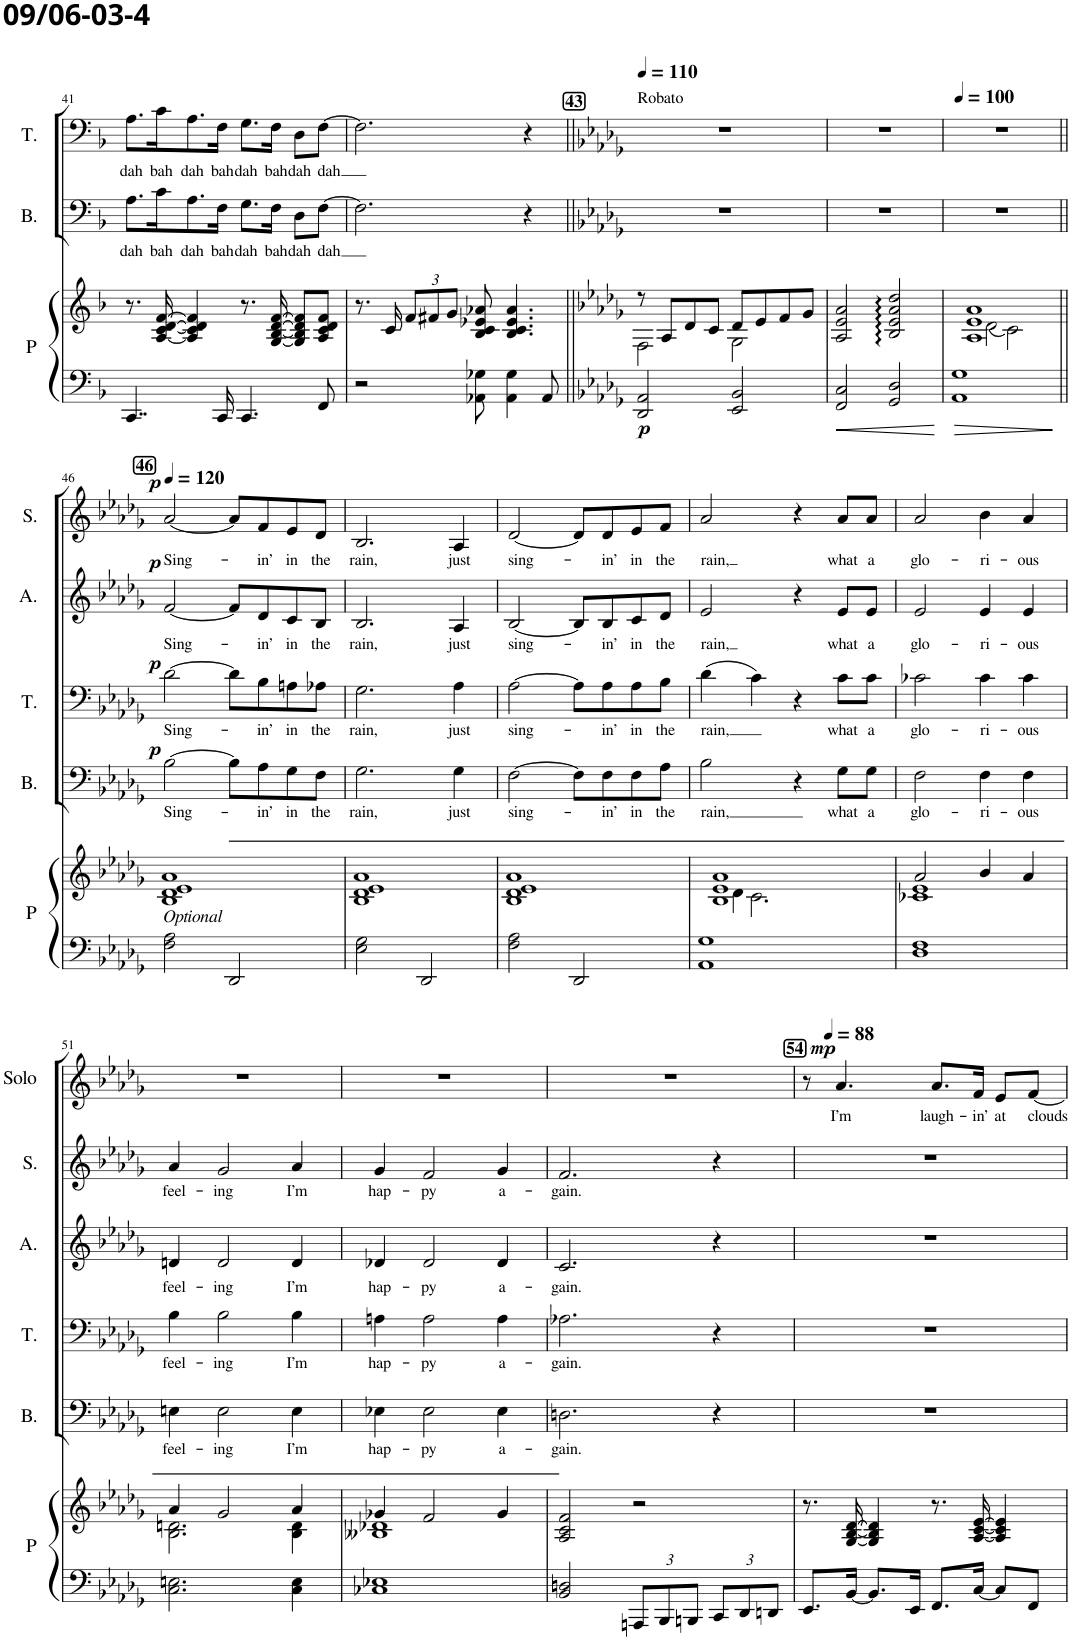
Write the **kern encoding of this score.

**kern	**kern	**dynam	**kern	**text	**dynam	**kern	**text	**dynam	**kern	**text	**dynam	**kern	**text	**dynam	**kern	**text	**dynam
*part6	*part6	*part6	*part5	*part5	*part5	*part4	*part4	*part4	*part3	*part3	*part3	*part2	*part2	*part2	*part1	*part1	*part1
*staff7	*staff6	*staff6/7	*staff5	*staff5	*staff5	*staff4	*staff4	*staff4	*staff3	*staff3	*staff3	*staff2	*staff2	*staff2	*staff1	*staff1	*staff1
*I"Piano	*	*	*I"Bas	*	*	*I"Tenor	*	*	*I"Alt	*	*	*I"Sopr.	*	*	*I"Solo	*	*
*I'P	*	*	*I'B.	*	*	*I'T.	*	*	*I'A.	*	*	*I'S.	*	*	*I'Solo	*	*
!!LO:PB:g=z
*clefF4	*clefG2	*	*clefF4	*	*	*clefF4	*	*	*clefG2	*	*	*clefG2	*	*	*clefG2	*	*
*	*	*	*	*	*	*	*	*	*	*	*	*	*	*	*Trd1c2	*	*
*k[b-]	*k[b-]	*	*k[b-]	*	*	*k[b-]	*	*	*k[b-]	*	*	*k[b-]	*	*	*k[b-]	*	*
*M4/4	*M4/4	*	*M4/4	*	*	*M4/4	*	*	*M4/4	*	*	*M4/4	*	*	*M4/4	*	*
*met(c)	*met(c)	*	*met(c)	*	*	*met(c)	*	*	*met(c)	*	*	*met(c)	*	*	*met(c)	*	*
=41	=41	=41	=41	=41	=41	=41	=41	=41	=41	=41	=41	=41	=41	=41	=41	=41	=41
!	!	!	!	!LO:LY:b	!	!	!LO:LY:b	!	!	!	!	!	!	!	!	!	!
4..CC/	8.r	.	8.A\L	dah	.	8.A\L	dah	.	1r	.	.	1r	.	.	1r	.	.
!	!	!	!	!LO:LY:b	!	!	!LO:LY:b	!	!	!	!	!	!	!	!	!	!
.	[16A/ [16c/ [16d/ [16f/	.	16c\K	bah	.	16c\K	bah	.	.	.	.	.	.	.	.	.	.
!	!	!	!	!LO:LY:b	!	!	!LO:LY:b	!	!	!	!	!	!	!	!	!	!
.	4A/] 4c/] 4d/] 4f/]	.	8.A\	dah	.	8.A\	dah	.	.	.	.	.	.	.	.	.	.
!	!	!	!	!LO:LY:b	!	!	!LO:LY:b	!	!	!	!	!	!	!	!	!	!
16CC/	.	.	16F\Jk	bah	.	16F\Jk	bah	.	.	.	.	.	.	.	.	.	.
!	!	!	!	!LO:LY:b	!	!	!LO:LY:b	!	!	!	!	!	!	!	!	!	!
4.CC/	8.r	.	8.G\L	dah	.	8.G\L	dah	.	.	.	.	.	.	.	.	.	.
!	!	!	!	!LO:LY:b	!	!	!LO:LY:b	!	!	!	!	!	!	!	!	!	!
.	[16G/ [16B-/ [16d/ [16f/	.	16F\Jk	bah	.	16F\Jk	bah	.	.	.	.	.	.	.	.	.	.
!	!	!	!	!LO:LY:b	!	!	!LO:LY:b	!	!	!	!	!	!	!	!	!	!
.	8G/] 8B-/] 8d/] 8f/]L	.	8D\L	dah	.	8D\L	dah	.	.	.	.	.	.	.	.	.	.
!	!	!	!	!LO:LY:b	!	!	!LO:LY:b	!	!	!	!	!	!	!	!	!	!
8FF/	8A/ 8c/ 8d/ 8f/J	.	[8F\J	dah	.	[8F\J	dah	.	.	.	.	.	.	.	.	.	.
=42	=42	=42	=42	=42	=42	=42	=42	=42	=42	=42	=42	=42	=42	=42	=42	=42	=42
2r	8.r	.	2.F\]	.	.	2.F\]	.	.	1r	.	.	1r	.	.	1r	.	.
.	16c/	.	.	.	.	.	.	.	.	.	.	.	.	.	.	.	.
*	*Xbrackettup	*	*	*	*	*	*	*	*	*	*	*	*	*	*	*	*
.	12f/L	.	.	.	.	.	.	.	.	.	.	.	.	.	.	.	.
.	12f#X/	.	.	.	.	.	.	.	.	.	.	.	.	.	.	.	.
.	12g/J	.	.	.	.	.	.	.	.	.	.	.	.	.	.	.	.
8AA-X\ 8G-X\	8B-/ 8c/ 8e-X/ 8a-X/	.	.	.	.	.	.	.	.	.	.	.	.	.	.	.	.
4AA-\ 4G-\	4.B-/ 4.c/ 4.e-/ 4.a-/	.	.	.	.	.	.	.	.	.	.	.	.	.	.	.	.
.	.	.	4r	.	.	4r	.	.	.	.	.	.	.	.	.	.	.
8AA-/	.	.	.	.	.	.	.	.	.	.	.	.	.	.	.	.	.
=43||	=43||	=43||	=43||	=43||	=43||	=43||	=43||	=43||	=43||	=43||	=43||	=43||	=43||	=43||	=43||	=43||	=43||
!!LO:REH:place=s1:a:B:cj:fs=11:t=43
*k[b-e-a-d-g-]	*k[b-e-a-d-g-]	*	*k[b-e-a-d-g-]	*	*	*k[b-e-a-d-g-]	*	*	*k[b-e-a-d-g-]	*	*	*k[b-e-a-d-g-]	*	*	*k[b-e-a-d-g-]	*	*
*	*	*	*	*	*	*	*	*	*	*	*	*	*	*	*MM110	*	*
*	*^	*	*	*	*	*	*	*	*	*	*	*	*	*	*	*	*
!	!	!	!	!	!	!	!	!	!	!	!	!	!	!	!	!LO:TX:a:t=Robato	!	!
!	!	!	!LO:DY:b=2	!	!	!	!	!	!	!	!	!	!	!	!	!	!	!
2DD-/ 2AA-/	8r	2F\	p	1r	.	.	1r	.	.	1r	.	.	1r	.	.	1r	.	.
.	8A-/L	.	.	.	.	.	.	.	.	.	.	.	.	.	.	.	.	.
.	8d-/	.	.	.	.	.	.	.	.	.	.	.	.	.	.	.	.	.
.	8c/J	.	.	.	.	.	.	.	.	.	.	.	.	.	.	.	.	.
2EE-/ 2BB-/	8d-/L	2G-\	.	.	.	.	.	.	.	.	.	.	.	.	.	.	.	.
.	8e-/	.	.	.	.	.	.	.	.	.	.	.	.	.	.	.	.	.
.	8f/	.	.	.	.	.	.	.	.	.	.	.	.	.	.	.	.	.
.	8g-/J	.	.	.	.	.	.	.	.	.	.	.	.	.	.	.	.	.
*	*v	*v	*	*	*	*	*	*	*	*	*	*	*	*	*	*	*	*
=44	=44	=44	=44	=44	=44	=44	=44	=44	=44	=44	=44	=44	=44	=44	=44	=44	=44
2FF/ 2C/	2A-/ 2e-/ 2a-/	.	1r	.	.	1r	.	.	1r	.	.	1r	.	.	1r	.	.
2GG-/ 2D-/	2B-/: 2e-/: 2a-/: 2dd-/:	.	.	.	.	.	.	.	.	.	.	.	.	.	.	.	.
=45	=45	=45	=45	=45	=45	=45	=45	=45	=45	=45	=45	=45	=45	=45	=45	=45	=45
*	*	*	*	*	*	*	*	*	*	*	*	*	*	*	*MM100	*	*
*	*^	*	*	*	*	*	*	*	*	*	*	*	*	*	*	*	*
1AA- 1G-	1A- 1e- 1a-	(2d-\	.	1r	.	.	1r	.	.	1r	.	.	1r	.	.	1r	.	.
.	.	2c\)	.	.	.	.	.	.	.	.	.	.	.	.	.	.	.	.
*	*v	*v	*	*	*	*	*	*	*	*	*	*	*	*	*	*	*	*
!!LO:LB:g=z
=46||	=46||	=46||	=46||	=46||	=46||	=46||	=46||	=46||	=46||	=46||	=46||	=46||	=46||	=46||	=46||	=46||	=46||
!!LO:REH:place=s1:a:B:cj:fs=11:t=46
*	*	*	*	*	*	*	*	*	*	*	*	*	*	*	*MM120	*	*
*	*^	*	*	*	*	*	*	*	*	*	*	*	*	*	*	*	*
!	!LO:TX:b:i:t=Optional	!	!	!	!	!	!	!	!	!	!	!	!	!	!	!	!	!
!	!	!	!	!	!LO:LY:b	!LO:DY:a	!	!LO:LY:b	!LO:DY:a	!	!LO:LY:b	!LO:DY:a	!	!LO:LY:b	!LO:DY:a	!	!	!
*	*v	*v	*	*	*	*	*	*	*	*	*	*	*	*	*	*	*	*
2F\ 2A-\	1B- 1d- 1e- 1a-	.	[2B-\	Sing-	p	[2d-\	Sing-	p	[2f/	Sing-	p	[2a-/	Sing-	p	1r	.	.
2DD-/	.	.	8B-\L]	.	.	8d-\L]	.	.	8f/L]	.	.	8a-/L]	.	.	.	.	.
!	!	!	!	!LO:LY:b	!	!	!LO:LY:b	!	!	!LO:LY:b	!	!	!LO:LY:b	!	!	!	!
.	.	.	8A-\	-in’	.	8B-\	-in’	.	8d-/	-in’	.	8f/	-in’	.	.	.	.
!	!	!	!	!LO:LY:b	!	!	!LO:LY:b	!	!	!LO:LY:b	!	!	!LO:LY:b	!	!	!	!
.	.	.	8G-\	in	.	8An\	in	.	8c/	in	.	8e-/	in	.	.	.	.
!	!	!	!	!LO:LY:b	!	!	!LO:LY:b	!	!	!LO:LY:b	!	!	!LO:LY:b	!	!	!	!
.	.	.	8F\J	the	.	8A-X\J	the	.	8B-/J	the	.	8d-/J	the	.	.	.	.
=47	=47	=47	=47	=47	=47	=47	=47	=47	=47	=47	=47	=47	=47	=47	=47	=47	=47
!	!	!	!	!LO:LY:b	!	!	!LO:LY:b	!	!	!LO:LY:b	!	!	!LO:LY:b	!	!	!	!
2E-\ 2G-\	1B- 1d- 1e- 1a-	.	2.G-\	rain,	.	2.G-\	rain,	.	2.B-/	rain,	.	2.B-/	rain,	.	1r	.	.
2DD-/	.	.	.	.	.	.	.	.	.	.	.	.	.	.	.	.	.
!	!	!	!	!LO:LY:b	!	!	!LO:LY:b	!	!	!LO:LY:b	!	!	!LO:LY:b	!	!	!	!
.	.	.	4G-\	just	.	4A-\	just	.	4A-/	just	.	4A-/	just	.	.	.	.
=48	=48	=48	=48	=48	=48	=48	=48	=48	=48	=48	=48	=48	=48	=48	=48	=48	=48
!	!	!	!	!LO:LY:b	!	!	!LO:LY:b	!	!	!LO:LY:b	!	!	!LO:LY:b	!	!	!	!
2F\ 2A-\	1B- 1d- 1e- 1a-	.	[2F\	sing-	.	[2A-\	sing-	.	[2B-/	sing-	.	[2d-/	sing-	.	1r	.	.
2DD-/	.	.	8F\L]	.	.	8A-\L]	.	.	8B-/L]	.	.	8d-/L]	.	.	.	.	.
!	!	!	!	!LO:LY:b	!	!	!LO:LY:b	!	!	!LO:LY:b	!	!	!LO:LY:b	!	!	!	!
.	.	.	8F\	-in’	.	8A-\	-in’	.	8B-/	-in’	.	8d-/	-in’	.	.	.	.
!	!	!	!	!LO:LY:b	!	!	!LO:LY:b	!	!	!LO:LY:b	!	!	!LO:LY:b	!	!	!	!
.	.	.	8F\	in	.	8A-\	in	.	8c/	in	.	8e-/	in	.	.	.	.
!	!	!	!	!LO:LY:b	!	!	!LO:LY:b	!	!	!LO:LY:b	!	!	!LO:LY:b	!	!	!	!
.	.	.	8A-\J	the	.	8B-\J	the	.	8d-/J	the	.	8f/J	the	.	.	.	.
=49	=49	=49	=49	=49	=49	=49	=49	=49	=49	=49	=49	=49	=49	=49	=49	=49	=49
*	*^	*	*	*	*	*	*	*	*	*	*	*	*	*	*	*	*
!	!	!	!	!	!LO:LY:b	!	!	!LO:LY:b	!	!	!LO:LY:b	!	!	!LO:LY:b	!	!	!	!
1AA- 1G-	1B- 1e- 1a-	4d-\	.	2B-\	rain,	.	(4d-\	rain,	.	2e-/	rain,	.	2a-/	rain,	.	1r	.	.
.	.	2.c\	.	.	.	.	4c\)	.	.	.	.	.	.	.	.	.	.	.
.	.	.	.	4r	.	.	4r	.	.	4r	.	.	4r	.	.	.	.	.
!	!	!	!	!	!LO:LY:b	!	!	!LO:LY:b	!	!	!LO:LY:b	!	!	!LO:LY:b	!	!	!	!
.	.	.	.	8G-\L	what	.	8c\L	what	.	8e-/L	what	.	8a-/L	what	.	.	.	.
!	!	!	!	!	!LO:LY:b	!	!	!LO:LY:b	!	!	!LO:LY:b	!	!	!LO:LY:b	!	!	!	!
.	.	.	.	8G-\J	a	.	8c\J	a	.	8e-/J	a	.	8a-/J	a	.	.	.	.
=50	=50	=50	=50	=50	=50	=50	=50	=50	=50	=50	=50	=50	=50	=50	=50	=50	=50	=50
!	!	!	!	!	!LO:LY:b	!	!	!LO:LY:b	!	!	!LO:LY:b	!	!	!LO:LY:b	!	!	!	!
1D- 1F	2a-/	1c-X 1e-	.	2F\	glo-	.	2c-X\	glo-	.	2e-/	glo-	.	2a-/	glo-	.	1r	.	.
!	!	!	!	!	!LO:LY:b	!	!	!LO:LY:b	!	!	!LO:LY:b	!	!	!LO:LY:b	!	!	!	!
.	4b-/	.	.	4F\	-ri-	.	4c-\	-ri-	.	4e-/	-ri-	.	4b-\	-ri-	.	.	.	.
!	!	!	!	!	!LO:LY:b	!	!	!LO:LY:b	!	!	!LO:LY:b	!	!	!LO:LY:b	!	!	!	!
.	4a-/	.	.	4F\	-ous	.	4c-\	-ous	.	4e-/	-ous	.	4a-/	-ous	.	.	.	.
!!LO:LB:g=z
=51	=51	=51	=51	=51	=51	=51	=51	=51	=51	=51	=51	=51	=51	=51	=51	=51	=51	=51
!	!	!	!	!	!LO:LY:b	!	!	!LO:LY:b	!	!	!LO:LY:b	!	!	!LO:LY:b	!	!	!	!
2.C\ 2.En\	4a-/	2.B-\ 2.dn\	.	4En\	feel-	.	4B-\	feel-	.	4dn/	feel-	.	4a-/	feel-	.	1r	.	.
!	!	!	!	!	!LO:LY:b	!	!	!LO:LY:b	!	!	!LO:LY:b	!	!	!LO:LY:b	!	!	!	!
.	2g-/	.	.	2E\	-ing	.	2B-\	-ing	.	2d/	-ing	.	2g-/	-ing	.	.	.	.
!	!	!	!	!	!LO:LY:b	!	!	!LO:LY:b	!	!	!LO:LY:b	!	!	!LO:LY:b	!	!	!	!
4C\ 4E\	4a-/	4B-\ 4d\	.	4E\	I’m	.	4B-\	I’m	.	4d/	I’m	.	4a-/	I’m	.	.	.	.
=52	=52	=52	=52	=52	=52	=52	=52	=52	=52	=52	=52	=52	=52	=52	=52	=52	=52	=52
!	!	!	!	!	!LO:LY:b	!	!	!LO:LY:b	!	!	!LO:LY:b	!	!	!LO:LY:b	!	!	!	!
1C-X 1E-X	4g-X/	1B--X 1d-X	.	4E-X\	hap-	.	4An\	hap-	.	4d-X/	hap-	.	4g-/	hap-	.	1r	.	.
!	!	!	!	!	!LO:LY:b	!	!	!LO:LY:b	!	!	!LO:LY:b	!	!	!LO:LY:b	!	!	!	!
.	2f/	.	.	2E-\	-py	.	2A\	-py	.	2d-/	-py	.	2f/	-py	.	.	.	.
!	!	!	!	!	!LO:LY:b	!	!	!LO:LY:b	!	!	!LO:LY:b	!	!	!LO:LY:b	!	!	!	!
.	4g-/	.	.	4E-\	a-	.	4A\	a-	.	4d-/	a-	.	4g-/	a-	.	.	.	.
*	*v	*v	*	*	*	*	*	*	*	*	*	*	*	*	*	*	*	*
=53	=53	=53	=53	=53	=53	=53	=53	=53	=53	=53	=53	=53	=53	=53	=53	=53	=53
!	!	!	!	!LO:LY:b	!	!	!LO:LY:b	!	!	!LO:LY:b	!	!	!LO:LY:b	!	!	!	!
2BB-/ 2Dn/	2A-/ 2c/ 2f/	.	2.Dn\	-gain.	.	2.A-X\	-gain.	.	2.c/	-gain.	.	2.f/	-gain.	.	1r	.	.
*Xbrackettup	*	*	*	*	*	*	*	*	*	*	*	*	*	*	*	*	*
12AAAn/L	2r	.	.	.	.	.	.	.	.	.	.	.	.	.	.	.	.
12BBB-/	.	.	.	.	.	.	.	.	.	.	.	.	.	.	.	.	.
12BBBn/J	.	.	.	.	.	.	.	.	.	.	.	.	.	.	.	.	.
12CC/L	.	.	4r	.	.	4r	.	.	4r	.	.	4r	.	.	.	.	.
12DD-/	.	.	.	.	.	.	.	.	.	.	.	.	.	.	.	.	.
12DDn/J	.	.	.	.	.	.	.	.	.	.	.	.	.	.	.	.	.
=54	=54	=54	=54	=54	=54	=54	=54	=54	=54	=54	=54	=54	=54	=54	=54	=54	=54
!!LO:REH:place=s1:a:B:cj:fs=11:t=54
*	*	*	*	*	*	*	*	*	*	*	*	*	*	*	*MM88	*	*
8.EE-/L	8.r	.	1r	.	.	1r	.	.	1r	.	.	1r	.	.	8r	.	.
!	!	!	!	!	!	!	!	!	!	!	!	!	!	!	!	!LO:LY:b	!LO:DY:a
.	.	.	.	.	.	.	.	.	.	.	.	.	.	.	4.a-/	I’m	mp
[16BB-/Jk	[16G-/ [16B-/ [16d-/	.	.	.	.	.	.	.	.	.	.	.	.	.	.	.	.
8.BB-/L]	4G-/] 4B-/] 4d-/]	.	.	.	.	.	.	.	.	.	.	.	.	.	.	.	.
16EE-/Jk	.	.	.	.	.	.	.	.	.	.	.	.	.	.	.	.	.
!	!	!	!	!	!	!	!	!	!	!	!	!	!	!	!	!LO:LY:b	!
8.FF/L	8.r	.	.	.	.	.	.	.	.	.	.	.	.	.	8.a-/L	laugh-	.
!	!	!	!	!	!	!	!	!	!	!	!	!	!	!	!	!LO:LY:b	!
[16C/Jk	[16A-/ [16c/ [16e-/	.	.	.	.	.	.	.	.	.	.	.	.	.	16f/Jk	-in’	.
!	!	!	!	!	!	!	!	!	!	!	!	!	!	!	!	!LO:LY:b	!
8C/L]	4A-/] 4c/] 4e-/]	.	.	.	.	.	.	.	.	.	.	.	.	.	8e-/L	at	.
!	!	!	!	!	!	!	!	!	!	!	!	!	!	!	!	!LO:LY:b	!
8FF/J	.	.	.	.	.	.	.	.	.	.	.	.	.	.	[8f/J	-clouds	.
=	=	=	=	=	=	=	=	=	=	=	=	=	=	=	=	=	=
*-	*-	*-	*-	*-	*-	*-	*-	*-	*-	*-	*-	*-	*-	*-	*-	*-	*-
